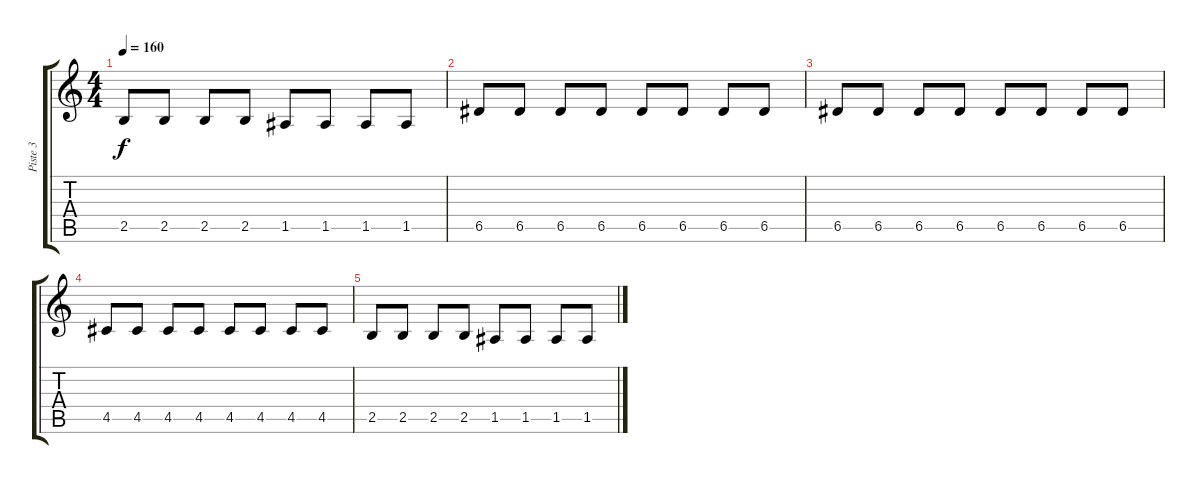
\track ("Piste 3" "Piste 3") {instrument electricbassfinger}
\staff {score tabs}
\tuning (E4 B3 G3 D3 A2 E2) {hide}
\ts (4 4)
\tempo 160
\clef g2
\ks c
2.5.8{dy f} 2.5.8 2.5.8 2.5.8 1.5.8 1.5.8 1.5.8 1.5.8 |
6.5.8 6.5.8 6.5.8 6.5.8 6.5.8 6.5.8 6.5.8 6.5.8 |
6.5.8 6.5.8 6.5.8 6.5.8 6.5.8 6.5.8 6.5.8 6.5.8 |
4.5.8 4.5.8 4.5.8 4.5.8 4.5.8 4.5.8 4.5.8 4.5.8 |
2.5.8 2.5.8 2.5.8 2.5.8 1.5.8 1.5.8 1.5.8 1.5.8
